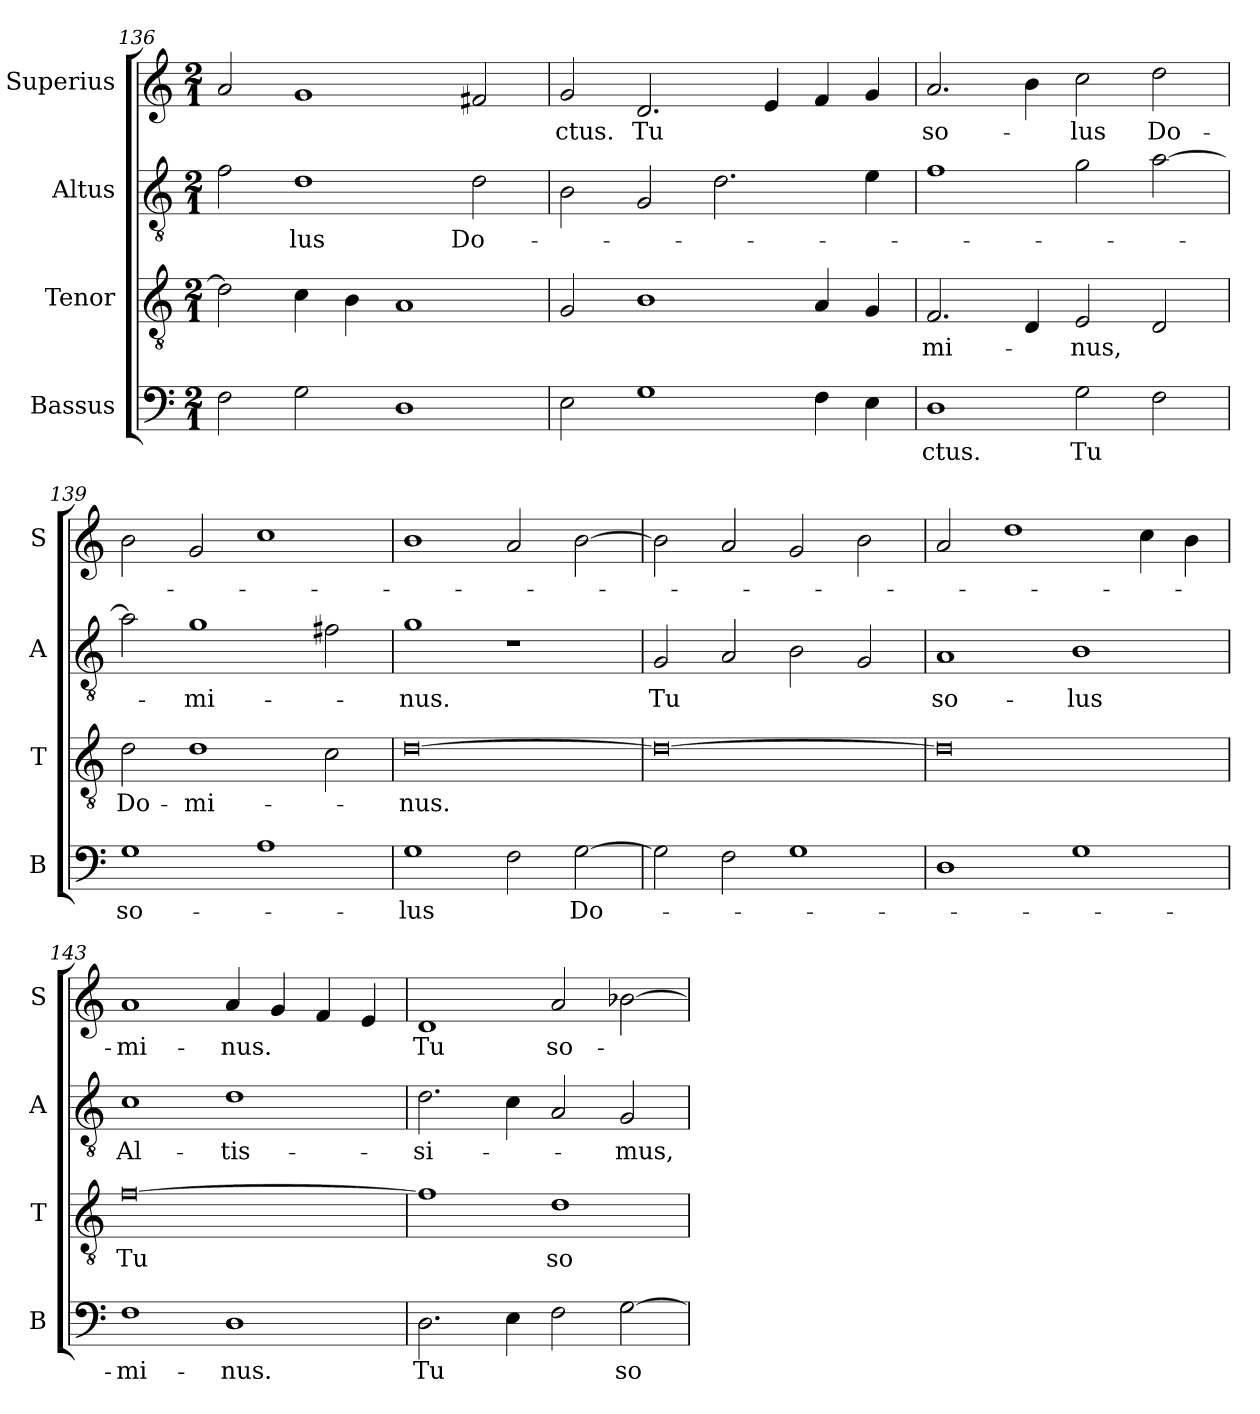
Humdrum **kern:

**kern	**text	**kern	**text	**kern	**text	**kern	**text
*part4	*part4	*part3	*part3	*part2	*part2	*part1	*part1
*staff4	*staff4	*staff3	*staff3	*staff2	*staff2	*staff1	*staff1
*I"Bassus	*	*I"Tenor	*	*I"Altus	*	*I"Superius	*
*I'B	*	*I'T	*	*I'A	*	*I'S	*
*clefF4	*	*clefGv2	*	*clefGv2	*	*clefG2	*
*k[]	*	*k[]	*	*k[]	*	*k[]	*
*M2/1	*	*M2/1	*	*M2/1	*	*M2/1	*
=136	=136	=136	=136	=136	=136	=136	=136
2F	.	2d]	.	2f	.	2a	.
!	!	!	!	!	!LO:LY:i	!	!
2G	.	4c	.	1d	-lus	1g	.
.	.	4B	.	.	.	.	.
1D	.	1A	.	.	.	.	.
.	.	.	.	2d	Do-	2f#X	.
=137	=137	=137	=137	=137	=137	=137	=137
2E	.	2G	.	2B	.	2g	-ctus.
1G	.	1B	.	2G	.	2.d	Tu
.	.	.	.	2.d	.	.	.
.	.	.	.	.	.	4e	.
4F	.	4A	.	.	.	4f	.
4E	.	4G	.	4e	.	4g	.
=138	=138	=138	=138	=138	=138	=138	=138
!	!	!	!LO:LY:i	!	!	!	!
1D	-ctus.	2.F	-mi-	1f	.	2.a	so-
.	.	4D	.	.	.	4b	.
!	!	!	!LO:LY:i	!	!	!	!
2G	Tu	2E	-nus,	2g	.	2cc	-lus
2F	.	2D	.	[2a	.	2dd	Do-
=139	=139	=139	=139	=139	=139	=139	=139
!	!	!	!LO:LY:i	!	!	!	!
1G	so-	2d	Do-	2a]	.	2b	.
!	!	!	!LO:LY:i	!	!	!	!
.	.	1d	-mi-	1g	-mi-	2g	.
1A	.	.	.	.	.	1cc	.
.	.	2c	.	2f#X	.	.	.
=140	=140	=140	=140	=140	=140	=140	=140
!	!	!	!LO:LY:i	!	!	!	!
1G	-lus	[0d	-nus.	1g	-nus.	1b	.
2F	.	.	.	1r	.	2a	.
[2G	Do-	.	.	.	.	[2b	.
=141	=141	=141	=141	=141	=141	=141	=141
2G]	.	0d_	.	2G	Tu	2b]	.
2F	.	.	.	2A	.	2a	.
1G	.	.	.	2B	.	2g	.
.	.	.	.	2G	.	2b	.
=142	=142	=142	=142	=142	=142	=142	=142
1D	.	0d]	.	1A	so-	2a	.
.	.	.	.	.	.	1dd	.
1G	.	.	.	1B	-lus	.	.
.	.	.	.	.	.	4cc	.
.	.	.	.	.	.	4b	.
=143	=143	=143	=143	=143	=143	=143	=143
!	!	!	!LO:LY:i	!	!	!	!
1F	-mi-	[0f	Tu	1c	Al-	1a	-mi-
1D	-nus.	.	.	1d	-tis-	4a	-nus.
.	.	.	.	.	.	4g	.
.	.	.	.	.	.	4f	.
.	.	.	.	.	.	4e	.
=144	=144	=144	=144	=144	=144	=144	=144
2.D	Tu	1f]	.	2.d	-si-	1d	Tu
4E	.	.	.	4c	.	.	.
!	!	!	!LO:LY:i	!	!	!	!
2F	.	1d	so-	2A	.	2a	so-
[2G	so-	.	.	2G	-mus,	[2b-i	.
=	=	=	=	=	=	=	=
*-	*-	*-	*-	*-	*-	*-	*-
